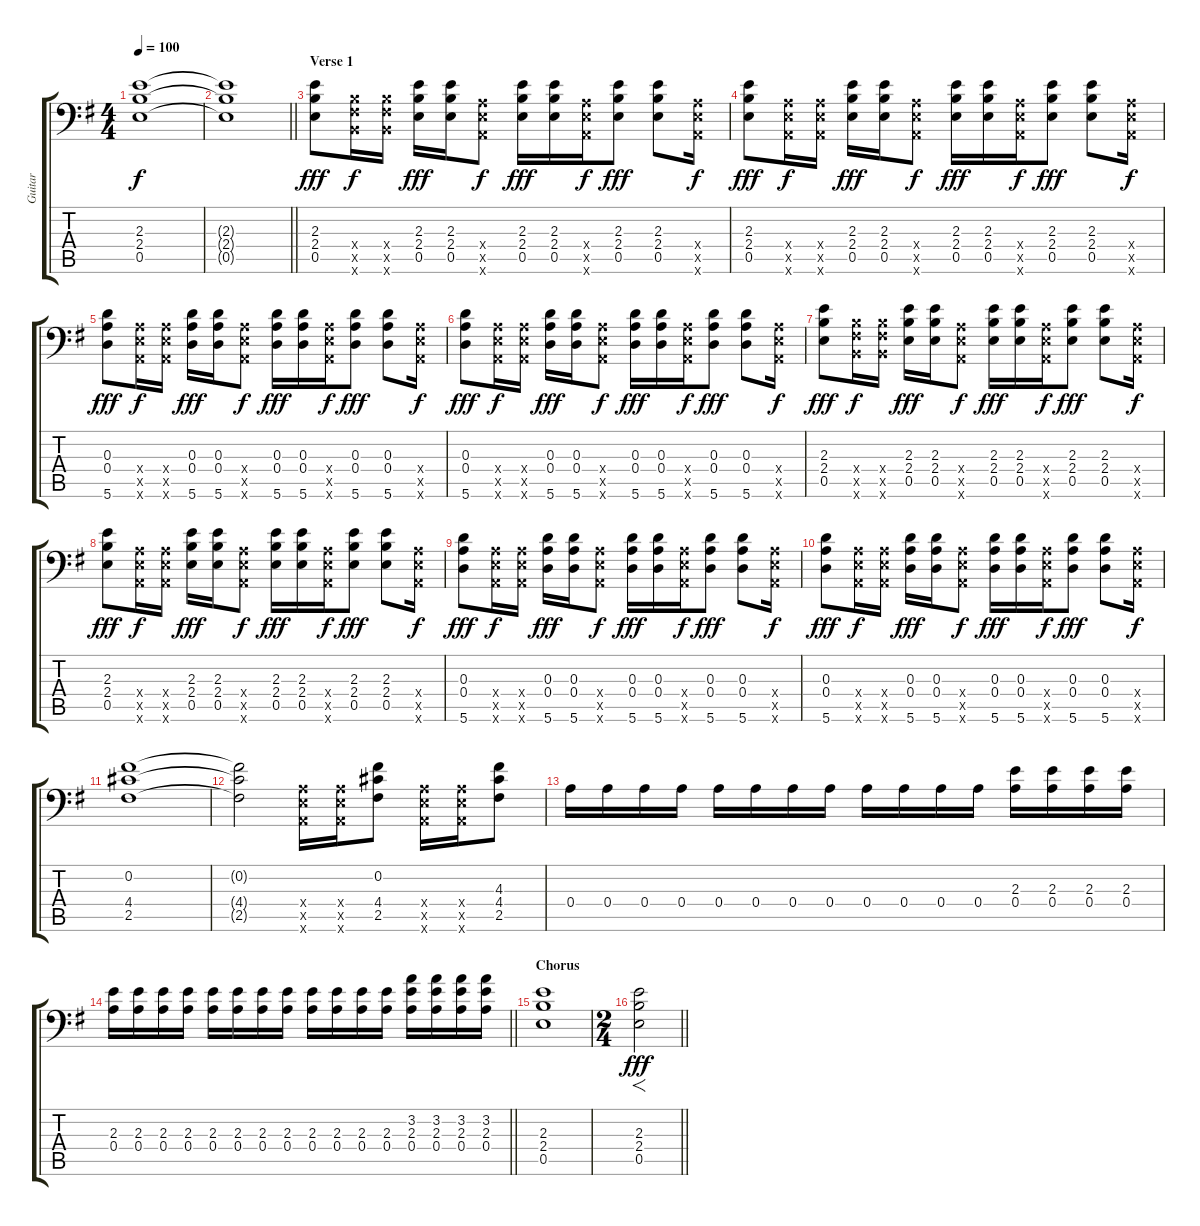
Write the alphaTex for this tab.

\track ("Guitar" "Guitar") {instrument distortionguitar}
\staff {score tabs}
\tuning (B3 Gb3 D3 A2 E2 A1) {hide}
\ts (4 4)
\tempo 100
\clef f4
\ks eminor
(2.3 2.4 0.5).1{dy f volume 10} |
\barLineRight lightlight
(2.3{t} 2.4{t} 0.5{t}).1 |
\section ("" "Verse 1")
(2.3 2.4 0.5).8{dy fff volume 12} (2.4{x} 2.5{x} 2.6{x}).16{dy f} (2.4{x} 2.5{x} 2.6{x}).16 (2.3 2.4 0.5).16{dy fff} (2.3 2.4 0.5).16 (0.4{x} 0.5{x} 0.6{x}).8{dy f} (2.3 2.4 0.5).16{dy fff} (2.3 2.4 0.5).16 (0.4{x} 0.5{x} 0.6{x}).16{dy f} (2.3 2.4 0.5).8{dy fff} (2.3 2.4 0.5).8 (0.4{x} 0.5{x} 0.6{x}).16{dy f} |
(2.3 2.4 0.5).8{dy fff} (0.4{x} 0.5{x} 0.6{x}).16{dy f} (0.4{x} 0.5{x} 0.6{x}).16 (2.3 2.4 0.5).16{dy fff} (2.3 2.4 0.5).16 (0.4{x} 0.5{x} 0.6{x}).8{dy f} (2.3 2.4 0.5).16{dy fff} (2.3 2.4 0.5).16 (0.4{x} 0.5{x} 0.6{x}).16{dy f} (2.3 2.4 0.5).8{dy fff} (2.3 2.4 0.5).8 (0.4{x} 0.5{x} 0.6{x}).16{dy f} |
(0.3 0.4 5.6).8{dy fff} (0.4{x} 0.5{x} 0.6{x}).16{dy f} (0.4{x} 0.5{x} 0.6{x}).16 (0.3 0.4 5.6).16{dy fff} (0.3 0.4 5.6).16 (0.4{x} 0.5{x} 0.6{x}).8{dy f} (0.3 0.4 5.6).16{dy fff} (0.3 0.4 5.6).16 (0.4{x} 0.5{x} 0.6{x}).16{dy f} (0.3 0.4 5.6).8{dy fff} (0.3 0.4 5.6).8 (0.4{x} 0.5{x} 0.6{x}).16{dy f} |
(0.3 0.4 5.6).8{dy fff} (0.4{x} 0.5{x} 0.6{x}).16{dy f} (0.4{x} 0.5{x} 0.6{x}).16 (0.3 0.4 5.6).16{dy fff} (0.3 0.4 5.6).16 (0.4{x} 0.5{x} 0.6{x}).8{dy f} (0.3 0.4 5.6).16{dy fff} (0.3 0.4 5.6).16 (0.4{x} 0.5{x} 0.6{x}).16{dy f} (0.3 0.4 5.6).8{dy fff} (0.3 0.4 5.6).8 (0.4{x} 0.5{x} 0.6{x}).16{dy f} |
(2.3 2.4 0.5).8{dy fff} (2.4{x} 2.5{x} 2.6{x}).16{dy f} (2.4{x} 2.5{x} 2.6{x}).16 (2.3 2.4 0.5).16{dy fff} (2.3 2.4 0.5).16 (0.4{x} 0.5{x} 0.6{x}).8{dy f} (2.3 2.4 0.5).16{dy fff} (2.3 2.4 0.5).16 (0.4{x} 0.5{x} 0.6{x}).16{dy f} (2.3 2.4 0.5).8{dy fff} (2.3 2.4 0.5).8 (0.4{x} 0.5{x} 0.6{x}).16{dy f} |
(2.3 2.4 0.5).8{dy fff} (0.4{x} 0.5{x} 0.6{x}).16{dy f} (0.4{x} 0.5{x} 0.6{x}).16 (2.3 2.4 0.5).16{dy fff} (2.3 2.4 0.5).16 (0.4{x} 0.5{x} 0.6{x}).8{dy f} (2.3 2.4 0.5).16{dy fff} (2.3 2.4 0.5).16 (0.4{x} 0.5{x} 0.6{x}).16{dy f} (2.3 2.4 0.5).8{dy fff} (2.3 2.4 0.5).8 (0.4{x} 0.5{x} 0.6{x}).16{dy f} |
(0.3 0.4 5.6).8{dy fff} (0.4{x} 0.5{x} 0.6{x}).16{dy f} (0.4{x} 0.5{x} 0.6{x}).16 (0.3 0.4 5.6).16{dy fff} (0.3 0.4 5.6).16 (0.4{x} 0.5{x} 0.6{x}).8{dy f} (0.3 0.4 5.6).16{dy fff} (0.3 0.4 5.6).16 (0.4{x} 0.5{x} 0.6{x}).16{dy f} (0.3 0.4 5.6).8{dy fff} (0.3 0.4 5.6).8 (0.4{x} 0.5{x} 0.6{x}).16{dy f} |
(0.3 0.4 5.6).8{dy fff} (0.4{x} 0.5{x} 0.6{x}).16{dy f} (0.4{x} 0.5{x} 0.6{x}).16 (0.3 0.4 5.6).16{dy fff} (0.3 0.4 5.6).16 (0.4{x} 0.5{x} 0.6{x}).8{dy f} (0.3 0.4 5.6).16{dy fff} (0.3 0.4 5.6).16 (0.4{x} 0.5{x} 0.6{x}).16{dy f} (0.3 0.4 5.6).8{dy fff} (0.3 0.4 5.6).8 (0.4{x} 0.5{x} 0.6{x}).16{dy f} |
(0.2 4.4 2.5).1 |
(0.2{t} 4.4{t} 2.5{t}).2 (0.4{x} 0.5{x} 0.6{x}).16 (0.4{x} 0.5{x} 0.6{x}).16 (0.2 4.4 2.5).8 (0.4{x} 0.5{x} 0.6{x}).16 (0.4{x} 0.5{x} 0.6{x}).16 (4.3 4.4 2.5).8 |
0.4.16 0.4.16 0.4.16 0.4.16 0.4.16 0.4.16 0.4.16 0.4.16 0.4.16 0.4.16 0.4.16 0.4.16 (2.3 0.4).16 (2.3 0.4).16 (2.3 0.4).16 (2.3 0.4).16 |
\barLineRight lightlight
(2.3 0.4).16 (2.3 0.4).16 (2.3 0.4).16 (2.3 0.4).16 (2.3 0.4).16 (2.3 0.4).16 (2.3 0.4).16 (2.3 0.4).16 (2.3 0.4).16 (2.3 0.4).16 (2.3 0.4).16 (2.3 0.4).16 (3.2 2.3 0.4).16 (3.2 2.3 0.4).16 (3.2 2.3 0.4).16 (3.2 2.3 0.4).16 |
\section ("" "Chorus")
(2.3 2.4 0.5).1 |
\ts (2 4)
\barLineRight lightlight
(2.3 2.4 0.5).2{f dy fff}
